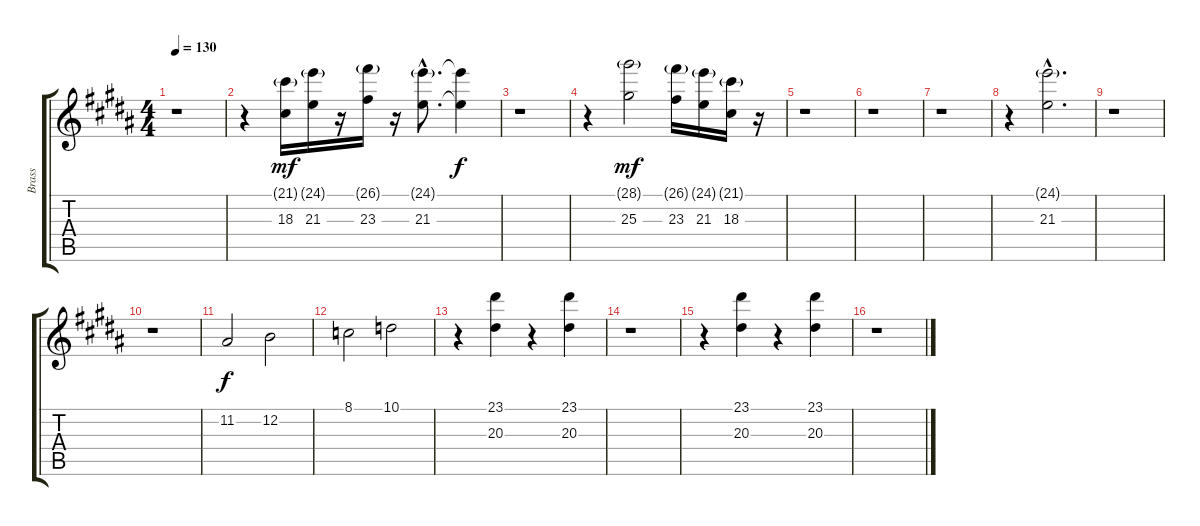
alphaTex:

\track ("Brass" "Brass") {instrument brasssection}
\staff {score tabs}
\tuning (E4 B3 G3 D3 A2 E2) {hide}
\ts (4 4)
\tempo 130
\clef g2
\ks b
r.1{dy mf} |
r.4 (21.1{g} 18.3).16 (24.1{g} 21.3).16 r.16 (26.1{g} 23.3).16 r.16 (24.1{g hac} 21.3{hac}).8{d} (24.1{t} 21.3{t}).4{dy f} |
r.1 |
r.4 (28.1{g} 25.3).2{dy mf} (26.1{g} 23.3).16 (24.1{g} 21.3).16 (21.1{g} 18.3).16 r.16 |
r.1 |
r.1 |
r.1 |
r.4 (24.1{g hac} 21.3{hac}).2{d} |
r.1 |
r.1 |
11.2.2{dy f} 12.2.2 |
8.1.2 10.1.2 |
r.4 (23.1 20.3).4 r.4 (23.1 20.3).4 |
r.1 |
r.4 (23.1 20.3).4 r.4 (23.1 20.3).4 |
r.1
